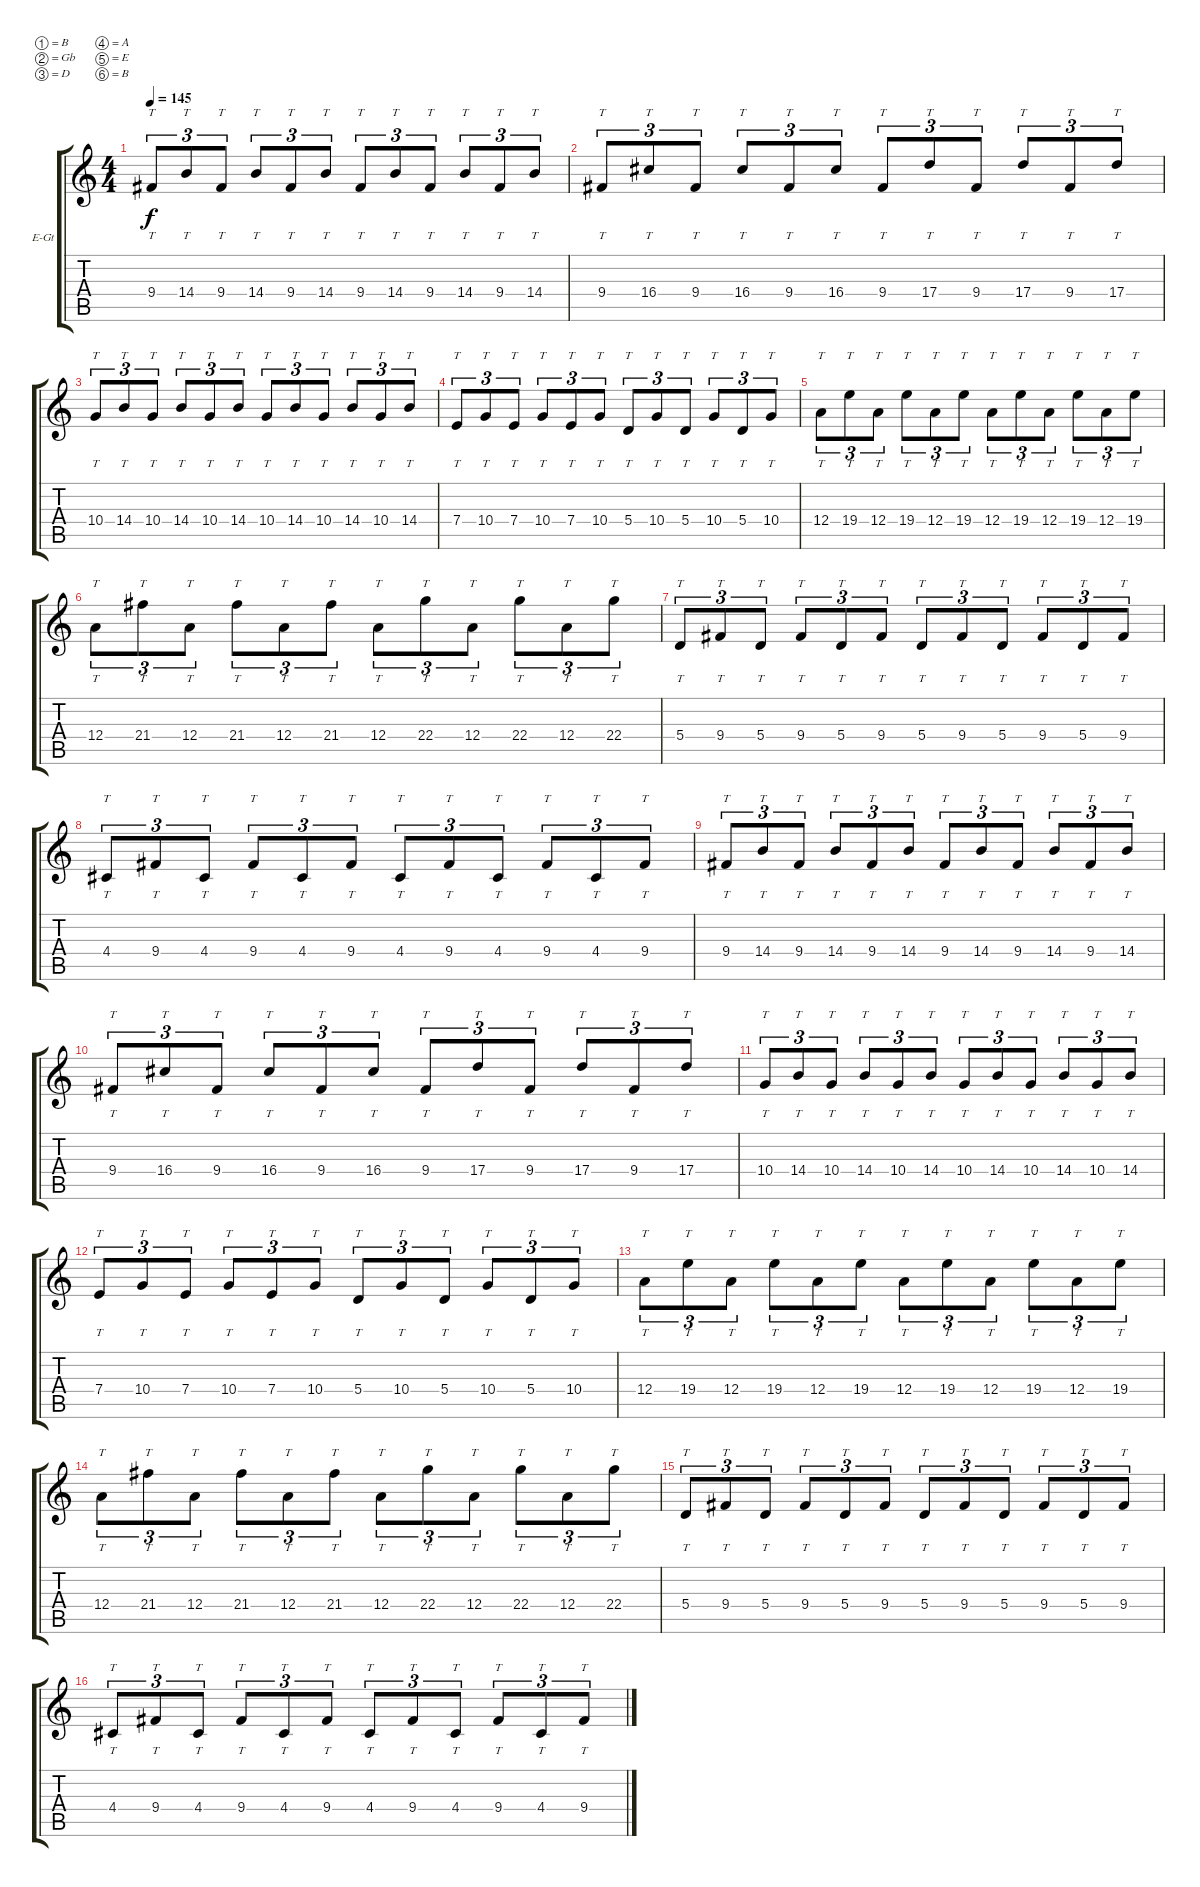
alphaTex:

\bracketExtendMode groupsimilarinstruments
\firstSystemTrackNameOrientation horizontal
\otherSystemsTrackNameOrientation horizontal
\track ("JOHAN SODERBERG" "E-Gt") {instrument distortionguitar}
\staff {score tabs}
\tuning (B3 Gb3 D3 A2 E2 B1)
\ts (4 4)
\tempo 145
\clef g2
\ks c
9.4.8{tt tu (3 2) dy f} 14.4.8{tt tu (3 2)} 9.4.8{tt tu (3 2)} 14.4.8{tt tu (3 2)} 9.4.8{tt tu (3 2)} 14.4.8{tt tu (3 2)} 9.4.8{tt tu (3 2)} 14.4.8{tt tu (3 2)} 9.4.8{tt tu (3 2)} 14.4.8{tt tu (3 2)} 9.4.8{tt tu (3 2)} 14.4.8{tt tu (3 2)} |
9.4.8{tt tu (3 2)} 16.4.8{tt tu (3 2)} 9.4.8{tt tu (3 2)} 16.4.8{tt tu (3 2)} 9.4.8{tt tu (3 2)} 16.4.8{tt tu (3 2)} 9.4.8{tt tu (3 2)} 17.4.8{tt tu (3 2)} 9.4.8{tt tu (3 2)} 17.4.8{tt tu (3 2)} 9.4.8{tt tu (3 2)} 17.4.8{tt tu (3 2)} |
10.4.8{tt tu (3 2)} 14.4.8{tt tu (3 2)} 10.4.8{tt tu (3 2)} 14.4.8{tt tu (3 2)} 10.4.8{tt tu (3 2)} 14.4.8{tt tu (3 2)} 10.4.8{tt tu (3 2)} 14.4.8{tt tu (3 2)} 10.4.8{tt tu (3 2)} 14.4.8{tt tu (3 2)} 10.4.8{tt tu (3 2)} 14.4.8{tt tu (3 2)} |
7.4.8{tt tu (3 2)} 10.4.8{tt tu (3 2)} 7.4.8{tt tu (3 2)} 10.4.8{tt tu (3 2)} 7.4.8{tt tu (3 2)} 10.4.8{tt tu (3 2)} 5.4.8{tt tu (3 2)} 10.4.8{tt tu (3 2)} 5.4.8{tt tu (3 2)} 10.4.8{tt tu (3 2)} 5.4.8{tt tu (3 2)} 10.4.8{tt tu (3 2)} |
12.4.8{tt tu (3 2)} 19.4.8{tt tu (3 2)} 12.4.8{tt tu (3 2)} 19.4.8{tt tu (3 2)} 12.4.8{tt tu (3 2)} 19.4.8{tt tu (3 2)} 12.4.8{tt tu (3 2)} 19.4.8{tt tu (3 2)} 12.4.8{tt tu (3 2)} 19.4.8{tt tu (3 2)} 12.4.8{tt tu (3 2)} 19.4.8{tt tu (3 2)} |
12.4.8{tt tu (3 2)} 21.4.8{tt tu (3 2)} 12.4.8{tt tu (3 2)} 21.4.8{tt tu (3 2)} 12.4.8{tt tu (3 2)} 21.4.8{tt tu (3 2)} 12.4.8{tt tu (3 2)} 22.4.8{tt tu (3 2)} 12.4.8{tt tu (3 2)} 22.4.8{tt tu (3 2)} 12.4.8{tt tu (3 2)} 22.4.8{tt tu (3 2)} |
5.4.8{tt tu (3 2)} 9.4.8{tt tu (3 2)} 5.4.8{tt tu (3 2)} 9.4.8{tt tu (3 2)} 5.4.8{tt tu (3 2)} 9.4.8{tt tu (3 2)} 5.4.8{tt tu (3 2)} 9.4.8{tt tu (3 2)} 5.4.8{tt tu (3 2)} 9.4.8{tt tu (3 2)} 5.4.8{tt tu (3 2)} 9.4.8{tt tu (3 2)} |
4.4.8{tt tu (3 2)} 9.4.8{tt tu (3 2)} 4.4.8{tt tu (3 2)} 9.4.8{tt tu (3 2)} 4.4.8{tt tu (3 2)} 9.4.8{tt tu (3 2)} 4.4.8{tt tu (3 2)} 9.4.8{tt tu (3 2)} 4.4.8{tt tu (3 2)} 9.4.8{tt tu (3 2)} 4.4.8{tt tu (3 2)} 9.4.8{tt tu (3 2)} |
9.4.8{tt tu (3 2)} 14.4.8{tt tu (3 2)} 9.4.8{tt tu (3 2)} 14.4.8{tt tu (3 2)} 9.4.8{tt tu (3 2)} 14.4.8{tt tu (3 2)} 9.4.8{tt tu (3 2)} 14.4.8{tt tu (3 2)} 9.4.8{tt tu (3 2)} 14.4.8{tt tu (3 2)} 9.4.8{tt tu (3 2)} 14.4.8{tt tu (3 2)} |
9.4.8{tt tu (3 2)} 16.4.8{tt tu (3 2)} 9.4.8{tt tu (3 2)} 16.4.8{tt tu (3 2)} 9.4.8{tt tu (3 2)} 16.4.8{tt tu (3 2)} 9.4.8{tt tu (3 2)} 17.4.8{tt tu (3 2)} 9.4.8{tt tu (3 2)} 17.4.8{tt tu (3 2)} 9.4.8{tt tu (3 2)} 17.4.8{tt tu (3 2)} |
10.4.8{tt tu (3 2)} 14.4.8{tt tu (3 2)} 10.4.8{tt tu (3 2)} 14.4.8{tt tu (3 2)} 10.4.8{tt tu (3 2)} 14.4.8{tt tu (3 2)} 10.4.8{tt tu (3 2)} 14.4.8{tt tu (3 2)} 10.4.8{tt tu (3 2)} 14.4.8{tt tu (3 2)} 10.4.8{tt tu (3 2)} 14.4.8{tt tu (3 2)} |
7.4.8{tt tu (3 2)} 10.4.8{tt tu (3 2)} 7.4.8{tt tu (3 2)} 10.4.8{tt tu (3 2)} 7.4.8{tt tu (3 2)} 10.4.8{tt tu (3 2)} 5.4.8{tt tu (3 2)} 10.4.8{tt tu (3 2)} 5.4.8{tt tu (3 2)} 10.4.8{tt tu (3 2)} 5.4.8{tt tu (3 2)} 10.4.8{tt tu (3 2)} |
12.4.8{tt tu (3 2)} 19.4.8{tt tu (3 2)} 12.4.8{tt tu (3 2)} 19.4.8{tt tu (3 2)} 12.4.8{tt tu (3 2)} 19.4.8{tt tu (3 2)} 12.4.8{tt tu (3 2)} 19.4.8{tt tu (3 2)} 12.4.8{tt tu (3 2)} 19.4.8{tt tu (3 2)} 12.4.8{tt tu (3 2)} 19.4.8{tt tu (3 2)} |
12.4.8{tt tu (3 2)} 21.4.8{tt tu (3 2)} 12.4.8{tt tu (3 2)} 21.4.8{tt tu (3 2)} 12.4.8{tt tu (3 2)} 21.4.8{tt tu (3 2)} 12.4.8{tt tu (3 2)} 22.4.8{tt tu (3 2)} 12.4.8{tt tu (3 2)} 22.4.8{tt tu (3 2)} 12.4.8{tt tu (3 2)} 22.4.8{tt tu (3 2)} |
5.4.8{tt tu (3 2)} 9.4.8{tt tu (3 2)} 5.4.8{tt tu (3 2)} 9.4.8{tt tu (3 2)} 5.4.8{tt tu (3 2)} 9.4.8{tt tu (3 2)} 5.4.8{tt tu (3 2)} 9.4.8{tt tu (3 2)} 5.4.8{tt tu (3 2)} 9.4.8{tt tu (3 2)} 5.4.8{tt tu (3 2)} 9.4.8{tt tu (3 2)} |
4.4.8{tt tu (3 2)} 9.4.8{tt tu (3 2)} 4.4.8{tt tu (3 2)} 9.4.8{tt tu (3 2)} 4.4.8{tt tu (3 2)} 9.4.8{tt tu (3 2)} 4.4.8{tt tu (3 2)} 9.4.8{tt tu (3 2)} 4.4.8{tt tu (3 2)} 9.4.8{tt tu (3 2)} 4.4.8{tt tu (3 2)} 9.4.8{tt tu (3 2)}
